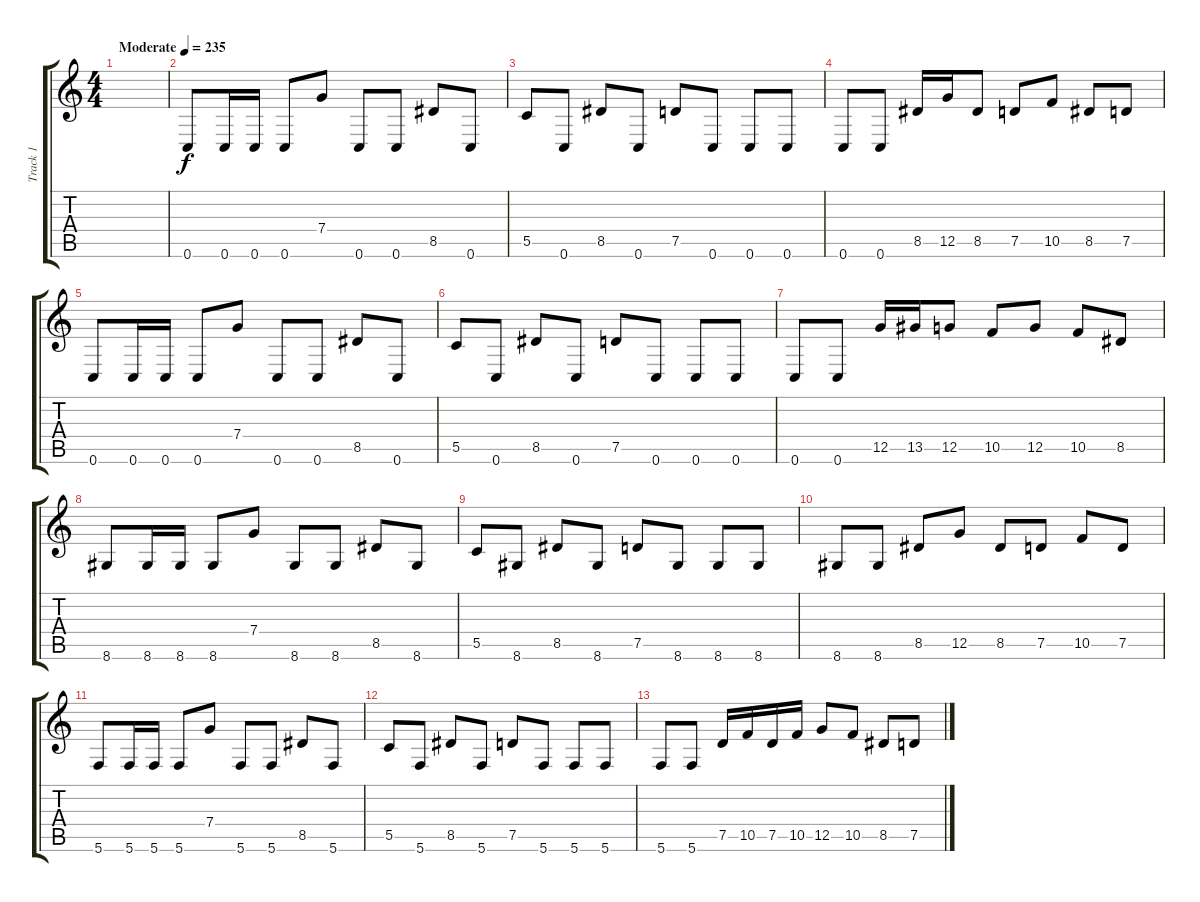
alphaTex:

\track ("Track 1" "Track 1") {instrument distortionguitar}
\staff {score tabs}
\tuning (D4 A3 F3 C3 G2 C2) {hide}
\ts (4 4)
\tempo (235 "Moderate")
\clef g2
\ks c
|
0.6.8 0.6.16 0.6.16 0.6.8 7.4.8 0.6.8 0.6.8 8.5.8 0.6.8 |
5.5.8 0.6.8 8.5.8 0.6.8 7.5.8 0.6.8 0.6.8 0.6.8 |
0.6.8 0.6.8 8.5.16 12.5.16 8.5.8 7.5.8 10.5.8 8.5.8 7.5.8 |
0.6.8 0.6.16 0.6.16 0.6.8 7.4.8 0.6.8 0.6.8 8.5.8 0.6.8 |
5.5.8 0.6.8 8.5.8 0.6.8 7.5.8 0.6.8 0.6.8 0.6.8 |
0.6.8 0.6.8 12.5.16 13.5.16 12.5.8 10.5.8 12.5.8 10.5.8 8.5.8 |
8.6.8 8.6.16 8.6.16 8.6.8 7.4.8 8.6.8 8.6.8 8.5.8 8.6.8 |
5.5.8 8.6.8 8.5.8 8.6.8 7.5.8 8.6.8 8.6.8 8.6.8 |
8.6.8 8.6.8 8.5.8 12.5.8 8.5.8 7.5.8 10.5.8 7.5.8 |
5.6.8 5.6.16 5.6.16 5.6.8 7.4.8 5.6.8 5.6.8 8.5.8 5.6.8 |
5.5.8 5.6.8 8.5.8 5.6.8 7.5.8 5.6.8 5.6.8 5.6.8 |
5.6.8 5.6.8 7.5.16 10.5.16 7.5.16 10.5.16 12.5.8 10.5.8 8.5.8 7.5.8
